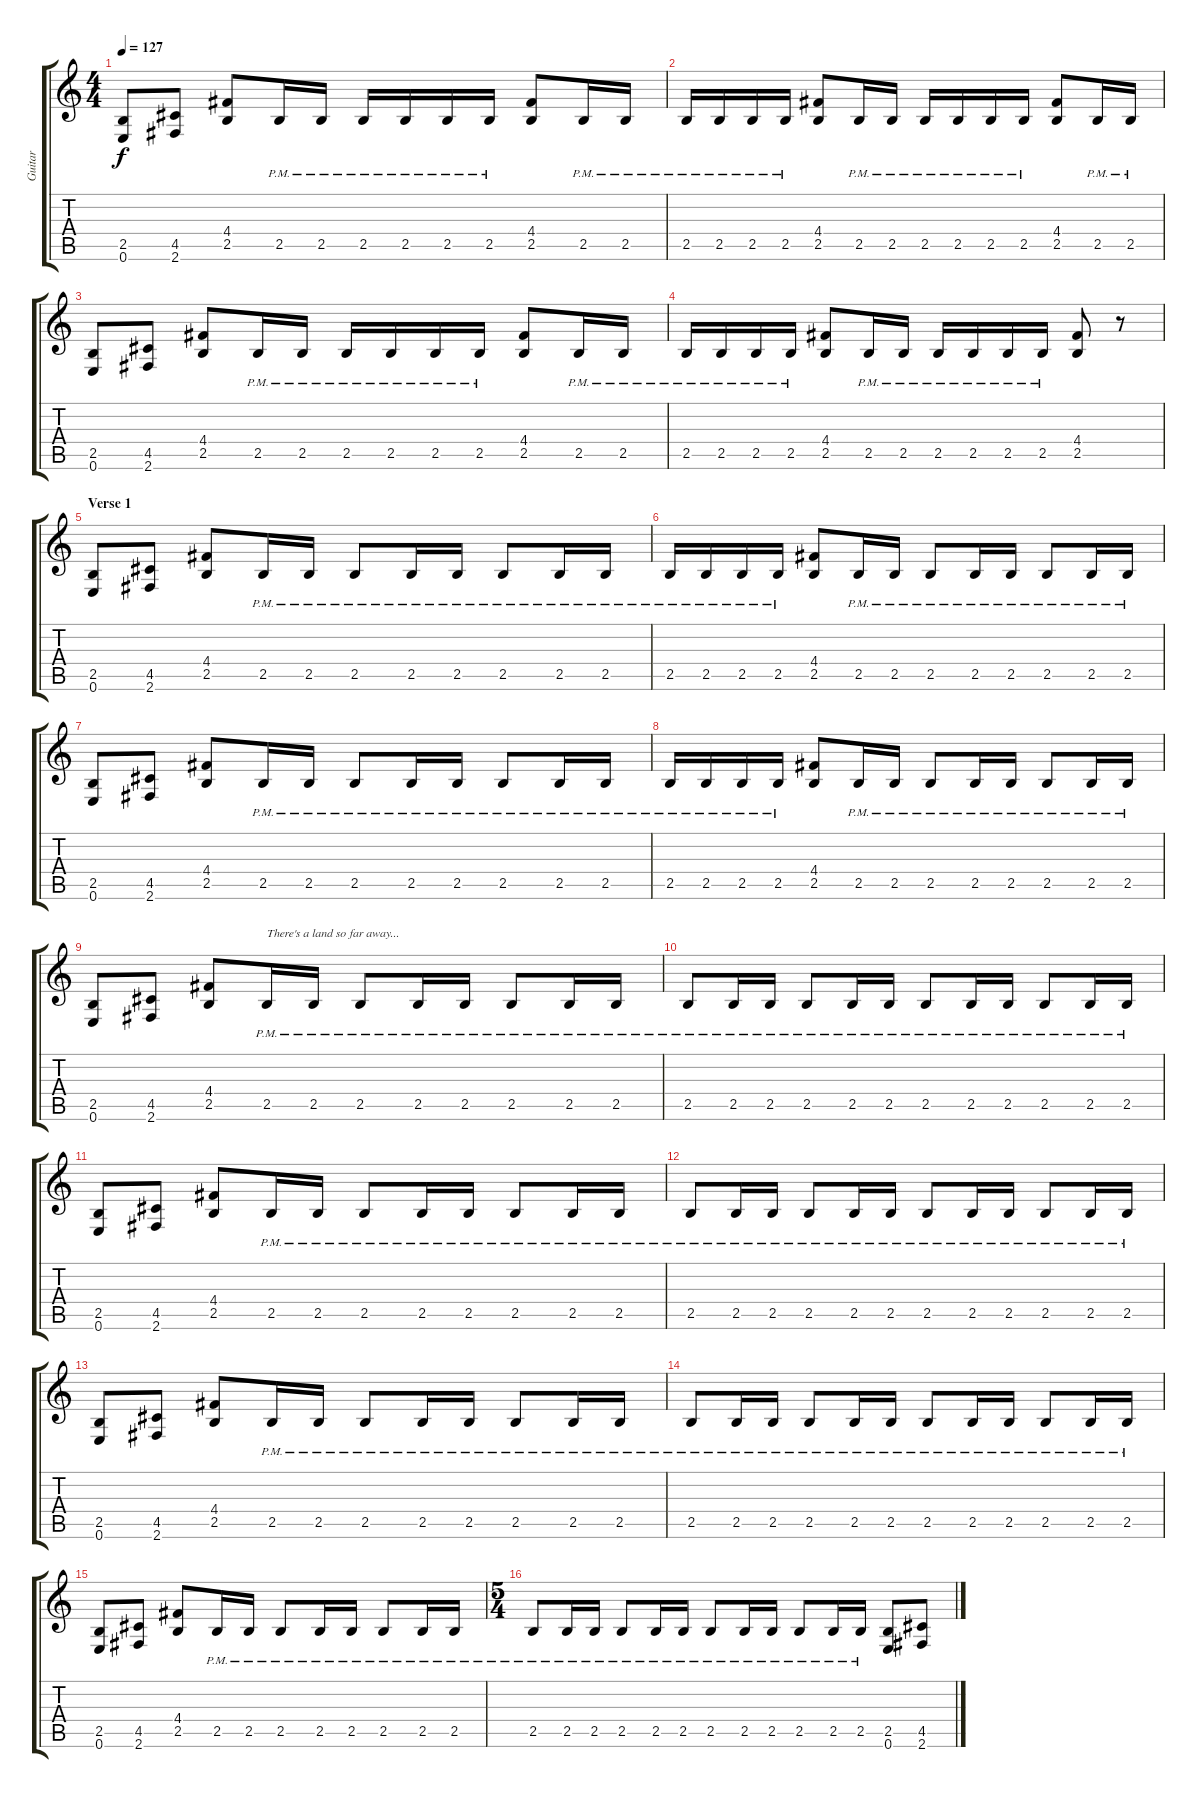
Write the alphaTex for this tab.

\track ("Guitar" "Guitar") {instrument distortionguitar}
\staff {score tabs}
\tuning (E4 B3 G3 D3 A2 E2) {hide}
\ts (4 4)
\tempo 127
\clef g2
\ks c
(2.5 0.6).8{dy f} (4.5 2.6).8 (4.4 2.5).8 2.5{pm}.16 2.5{pm}.16 2.5{pm}.16 2.5{pm}.16 2.5{pm}.16 2.5{pm}.16 (4.4 2.5).8 2.5{pm}.16 2.5{pm}.16 |
2.5{pm}.16 2.5{pm}.16 2.5{pm}.16 2.5{pm}.16 (4.4 2.5).8 2.5{pm}.16 2.5{pm}.16 2.5{pm}.16 2.5{pm}.16 2.5{pm}.16 2.5{pm}.16 (4.4 2.5).8 2.5{pm}.16 2.5{pm}.16 |
(2.5 0.6).8 (4.5 2.6).8 (4.4 2.5).8 2.5{pm}.16 2.5{pm}.16 2.5{pm}.16 2.5{pm}.16 2.5{pm}.16 2.5{pm}.16 (4.4 2.5).8 2.5{pm}.16 2.5{pm}.16 |
2.5{pm}.16 2.5{pm}.16 2.5{pm}.16 2.5{pm}.16 (4.4 2.5).8 2.5{pm}.16 2.5{pm}.16 2.5{pm}.16 2.5{pm}.16 2.5{pm}.16 2.5{pm}.16 (4.4 2.5).8 r.8 |
\section ("" "Verse 1")
(2.5 0.6).8 (4.5 2.6).8 (4.4 2.5).8 2.5{pm}.16 2.5{pm}.16 2.5{pm}.8 2.5{pm}.16 2.5{pm}.16 2.5{pm}.8 2.5{pm}.16 2.5{pm}.16 |
2.5{pm}.16 2.5{pm}.16 2.5{pm}.16 2.5{pm}.16 (4.4 2.5).8 2.5{pm}.16 2.5{pm}.16 2.5{pm}.8 2.5{pm}.16 2.5{pm}.16 2.5{pm}.8 2.5{pm}.16 2.5{pm}.16 |
(2.5 0.6).8 (4.5 2.6).8 (4.4 2.5).8 2.5{pm}.16 2.5{pm}.16 2.5{pm}.8 2.5{pm}.16 2.5{pm}.16 2.5{pm}.8 2.5{pm}.16 2.5{pm}.16 |
2.5{pm}.16 2.5{pm}.16 2.5{pm}.16 2.5{pm}.16 (4.4 2.5).8 2.5{pm}.16 2.5{pm}.16 2.5{pm}.8 2.5{pm}.16 2.5{pm}.16 2.5{pm}.8 2.5{pm}.16 2.5{pm}.16 |
(2.5 0.6).8 (4.5 2.6).8 (4.4 2.5).8 2.5{pm}.16{txt "There's a land so far away..."} 2.5{pm}.16 2.5{pm}.8 2.5{pm}.16 2.5{pm}.16 2.5{pm}.8 2.5{pm}.16 2.5{pm}.16 |
2.5{pm}.8 2.5{pm}.16 2.5{pm}.16 2.5{pm}.8 2.5{pm}.16 2.5{pm}.16 2.5{pm}.8 2.5{pm}.16 2.5{pm}.16 2.5{pm}.8 2.5{pm}.16 2.5{pm}.16 |
(2.5 0.6).8 (4.5 2.6).8 (4.4 2.5).8 2.5{pm}.16 2.5{pm}.16 2.5{pm}.8 2.5{pm}.16 2.5{pm}.16 2.5{pm}.8 2.5{pm}.16 2.5{pm}.16 |
2.5{pm}.8 2.5{pm}.16 2.5{pm}.16 2.5{pm}.8 2.5{pm}.16 2.5{pm}.16 2.5{pm}.8 2.5{pm}.16 2.5{pm}.16 2.5{pm}.8 2.5{pm}.16 2.5{pm}.16 |
(2.5 0.6).8 (4.5 2.6).8 (4.4 2.5).8 2.5{pm}.16 2.5{pm}.16 2.5{pm}.8 2.5{pm}.16 2.5{pm}.16 2.5{pm}.8 2.5{pm}.16 2.5{pm}.16 |
2.5{pm}.8 2.5{pm}.16 2.5{pm}.16 2.5{pm}.8 2.5{pm}.16 2.5{pm}.16 2.5{pm}.8 2.5{pm}.16 2.5{pm}.16 2.5{pm}.8 2.5{pm}.16 2.5{pm}.16 |
(2.5 0.6).8 (4.5 2.6).8 (4.4 2.5).8 2.5{pm}.16 2.5{pm}.16 2.5{pm}.8 2.5{pm}.16 2.5{pm}.16 2.5{pm}.8 2.5{pm}.16 2.5{pm}.16 |
\ts (5 4)
2.5{pm}.8 2.5{pm}.16 2.5{pm}.16 2.5{pm}.8 2.5{pm}.16 2.5{pm}.16 2.5{pm}.8 2.5{pm}.16 2.5{pm}.16 2.5{pm}.8 2.5{pm}.16 2.5{pm}.16 (2.5 0.6).8 (4.5 2.6).8
